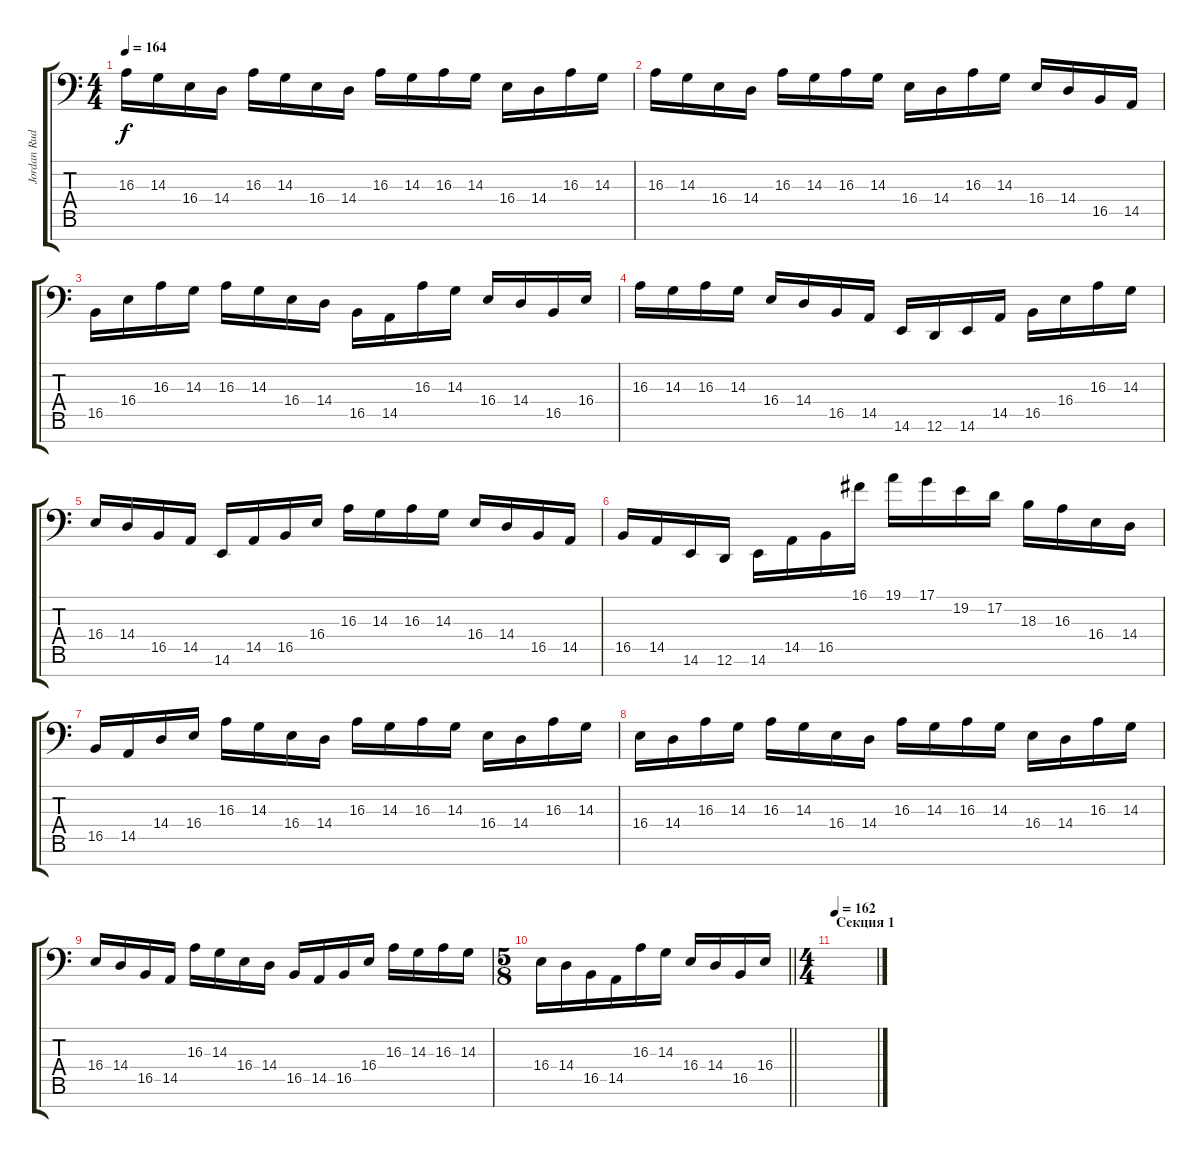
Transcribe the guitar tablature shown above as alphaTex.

\track ("Jordan Rudess lead (with tabulature)" "Jordan Rud") {instrument electricgrandpiano}
\staff {score tabs}
\tuning (D3 A2 F2 C2 G1 D1 A0) {hide}
\ts (4 4)
\tempo 164
\clef f4
\ks c
16.3.16{dy f} 14.3.16 16.4.16 14.4.16 16.3.16 14.3.16 16.4.16 14.4.16 16.3.16 14.3.16 16.3.16 14.3.16 16.4.16 14.4.16 16.3.16 14.3.16 |
16.3.16 14.3.16 16.4.16 14.4.16 16.3.16 14.3.16 16.3.16 14.3.16 16.4.16 14.4.16 16.3.16 14.3.16 16.4.16 14.4.16 16.5.16 14.5.16 |
16.5.16 16.4.16 16.3.16 14.3.16 16.3.16 14.3.16 16.4.16 14.4.16 16.5.16 14.5.16 16.3.16 14.3.16 16.4.16 14.4.16 16.5.16 16.4.16 |
16.3.16 14.3.16 16.3.16 14.3.16 16.4.16 14.4.16 16.5.16 14.5.16 14.6.16 12.6.16 14.6.16 14.5.16 16.5.16 16.4.16 16.3.16 14.3.16 |
16.4.16 14.4.16 16.5.16 14.5.16 14.6.16 14.5.16 16.5.16 16.4.16 16.3.16 14.3.16 16.3.16 14.3.16 16.4.16 14.4.16 16.5.16 14.5.16 |
16.5.16 14.5.16 14.6.16 12.6.16 14.6.16 14.5.16 16.5.16 16.1.16 19.1.16 17.1.16 19.2.16 17.2.16 18.3.16 16.3.16 16.4.16 14.4.16 |
16.5.16 14.5.16 14.4.16 16.4.16 16.3.16 14.3.16 16.4.16 14.4.16 16.3.16 14.3.16 16.3.16 14.3.16 16.4.16 14.4.16 16.3.16 14.3.16 |
16.4.16 14.4.16 16.3.16 14.3.16 16.3.16 14.3.16 16.4.16 14.4.16 16.3.16 14.3.16 16.3.16 14.3.16 16.4.16 14.4.16 16.3.16 14.3.16 |
16.4.16 14.4.16 16.5.16 14.5.16 16.3.16 14.3.16 16.4.16 14.4.16 16.5.16 14.5.16 16.5.16 16.4.16 16.3.16 14.3.16 16.3.16 14.3.16 |
\ts (5 8)
\barLineRight lightlight
16.4.16 14.4.16 16.5.16 14.5.16 16.3.16 14.3.16 16.4.16 14.4.16 16.5.16 16.4.16 |
\ts (4 4)
\section ("" "Секция 1")
\tempo 162
